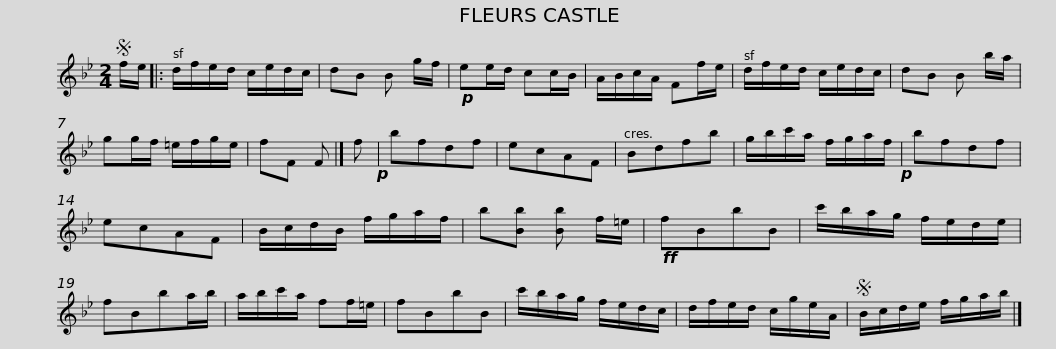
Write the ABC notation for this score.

X:1
L:1/8
M:2/4
I:linebreak $
K:Bb
V:1 treble
V:1
S f/e/ |: d/f/e/d/ c/e/d/c/ | dB B g/f/ |!p! ee/d/ cc/B/ | A/B/c/A/ Ff/e/ | %5
 d/f/e/d/ c/e/d/c/ | dB B b/a/ |$ gg/f/ =e/f/g/e/ | fF F |] f!p! | %10
 bfdf | ecAF | Bdfb | g/b/c'/a/ f/g/a/f/!p! | bfdf | %15
 ecAF |$ B/c/d/B/ f/g/a/f/ | b[Bb] [Bb] f/=e/ |!ff! fBbB | c'/b/a/g/ f/e/d/e/ | %20
 fBba/b/ | a/b/c'/a/ ff/=e/ | fBbB |$ c'/b/a/g/ f/e/d/c/ | d/f/e/d/ c/g/e/A/ | %25
S B/c/d/e/ f/g/a/b/ |] %26
